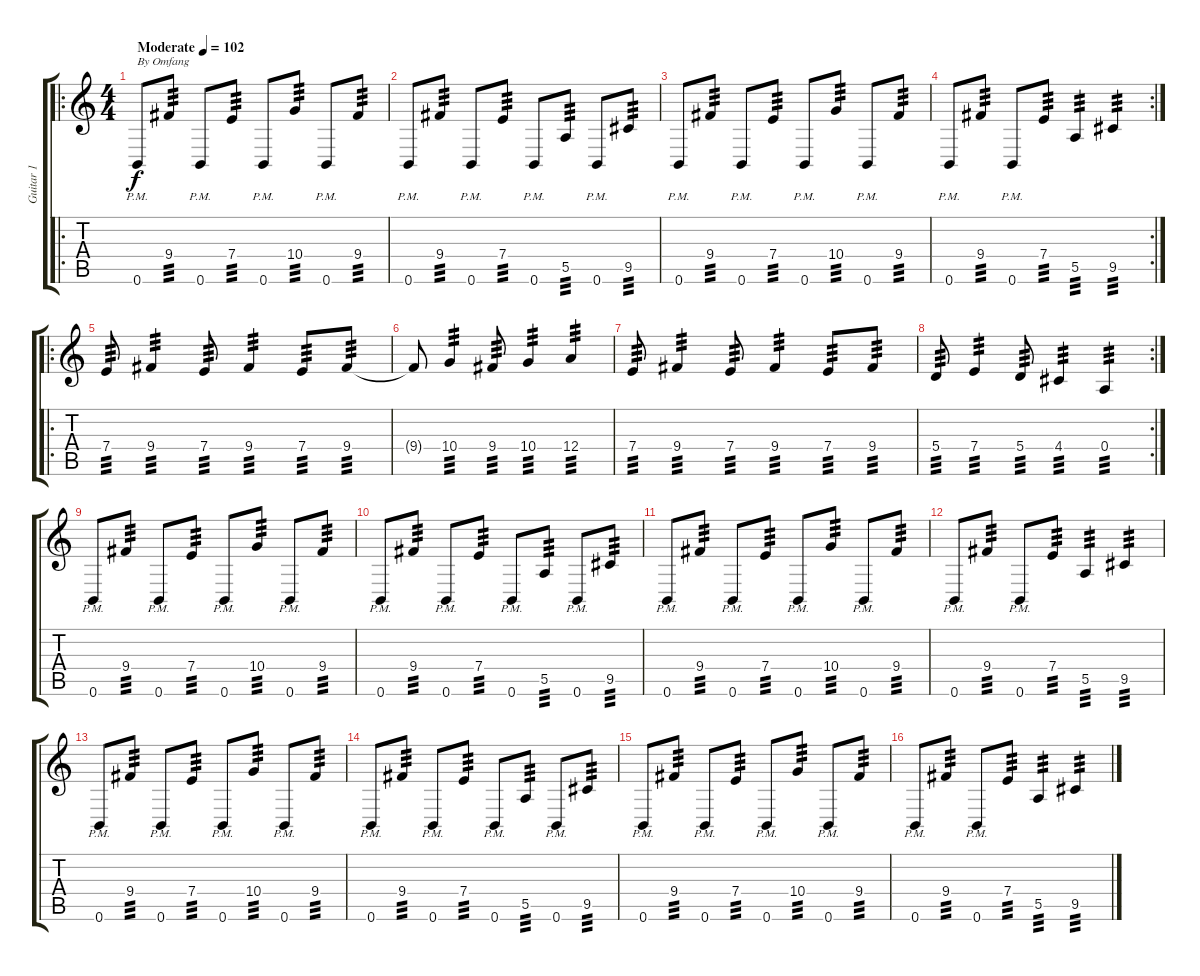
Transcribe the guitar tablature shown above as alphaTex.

\track ("Guitar 1" "Guitar 1") {instrument distortionguitar}
\staff {score tabs}
\tuning (B3 Gb3 D3 A2 E2 B1) {hide}
\ro
\ts (4 4)
\tempo (102 "Moderate")
\clef g2
\ks c
0.6{pm}.8{txt "By Omfang" dy f instrument distortionguitar} 9.4.8{tp 3} 0.6{pm}.8 7.4.8{tp 3} 0.6{pm}.8 10.4.8{tp 3} 0.6{pm}.8 9.4.8{tp 3} |
0.6{pm}.8 9.4.8{tp 3} 0.6{pm}.8 7.4.8{tp 3} 0.6{pm}.8 5.5.8{tp 3} 0.6{pm}.8 9.5.8{tp 3} |
0.6{pm}.8 9.4.8{tp 3} 0.6{pm}.8 7.4.8{tp 3} 0.6{pm}.8 10.4.8{tp 3} 0.6{pm}.8 9.4.8{tp 3} |
\rc 2
0.6{pm}.8 9.4.8{tp 3} 0.6{pm}.8 7.4.8{tp 3} 5.5.4{tp 3} 9.5.4{tp 3} |
\ro
7.4.8{tp 3} 9.4.4{tp 3} 7.4.8{tp 3} 9.4.4{tp 3} 7.4.8{tp 3} 9.4.8{tp 3} |
9.4{t}.8 10.4.4{tp 3} 9.4.8{tp 3} 10.4.4{tp 3} 12.4.4{tp 3} |
7.4.8{tp 3} 9.4.4{tp 3} 7.4.8{tp 3} 9.4.4{tp 3} 7.4.8{tp 3} 9.4.8{tp 3} |
\rc 2
5.4.8{tp 3} 7.4.4{tp 3} 5.4.8{tp 3} 4.4.4{tp 3} 0.4.4{tp 3} |
0.6{pm}.8 9.4.8{tp 3} 0.6{pm}.8 7.4.8{tp 3} 0.6{pm}.8 10.4.8{tp 3} 0.6{pm}.8 9.4.8{tp 3} |
0.6{pm}.8 9.4.8{tp 3} 0.6{pm}.8 7.4.8{tp 3} 0.6{pm}.8 5.5.8{tp 3} 0.6{pm}.8 9.5.8{tp 3} |
0.6{pm}.8 9.4.8{tp 3} 0.6{pm}.8 7.4.8{tp 3} 0.6{pm}.8 10.4.8{tp 3} 0.6{pm}.8 9.4.8{tp 3} |
0.6{pm}.8 9.4.8{tp 3} 0.6{pm}.8 7.4.8{tp 3} 5.5.4{tp 3} 9.5.4{tp 3} |
0.6{pm}.8 9.4.8{tp 3} 0.6{pm}.8 7.4.8{tp 3} 0.6{pm}.8 10.4.8{tp 3} 0.6{pm}.8 9.4.8{tp 3} |
0.6{pm}.8 9.4.8{tp 3} 0.6{pm}.8 7.4.8{tp 3} 0.6{pm}.8 5.5.8{tp 3} 0.6{pm}.8 9.5.8{tp 3} |
0.6{pm}.8 9.4.8{tp 3} 0.6{pm}.8 7.4.8{tp 3} 0.6{pm}.8 10.4.8{tp 3} 0.6{pm}.8 9.4.8{tp 3} |
0.6{pm}.8 9.4.8{tp 3} 0.6{pm}.8 7.4.8{tp 3} 5.5.4{tp 3} 9.5.4{tp 3}
